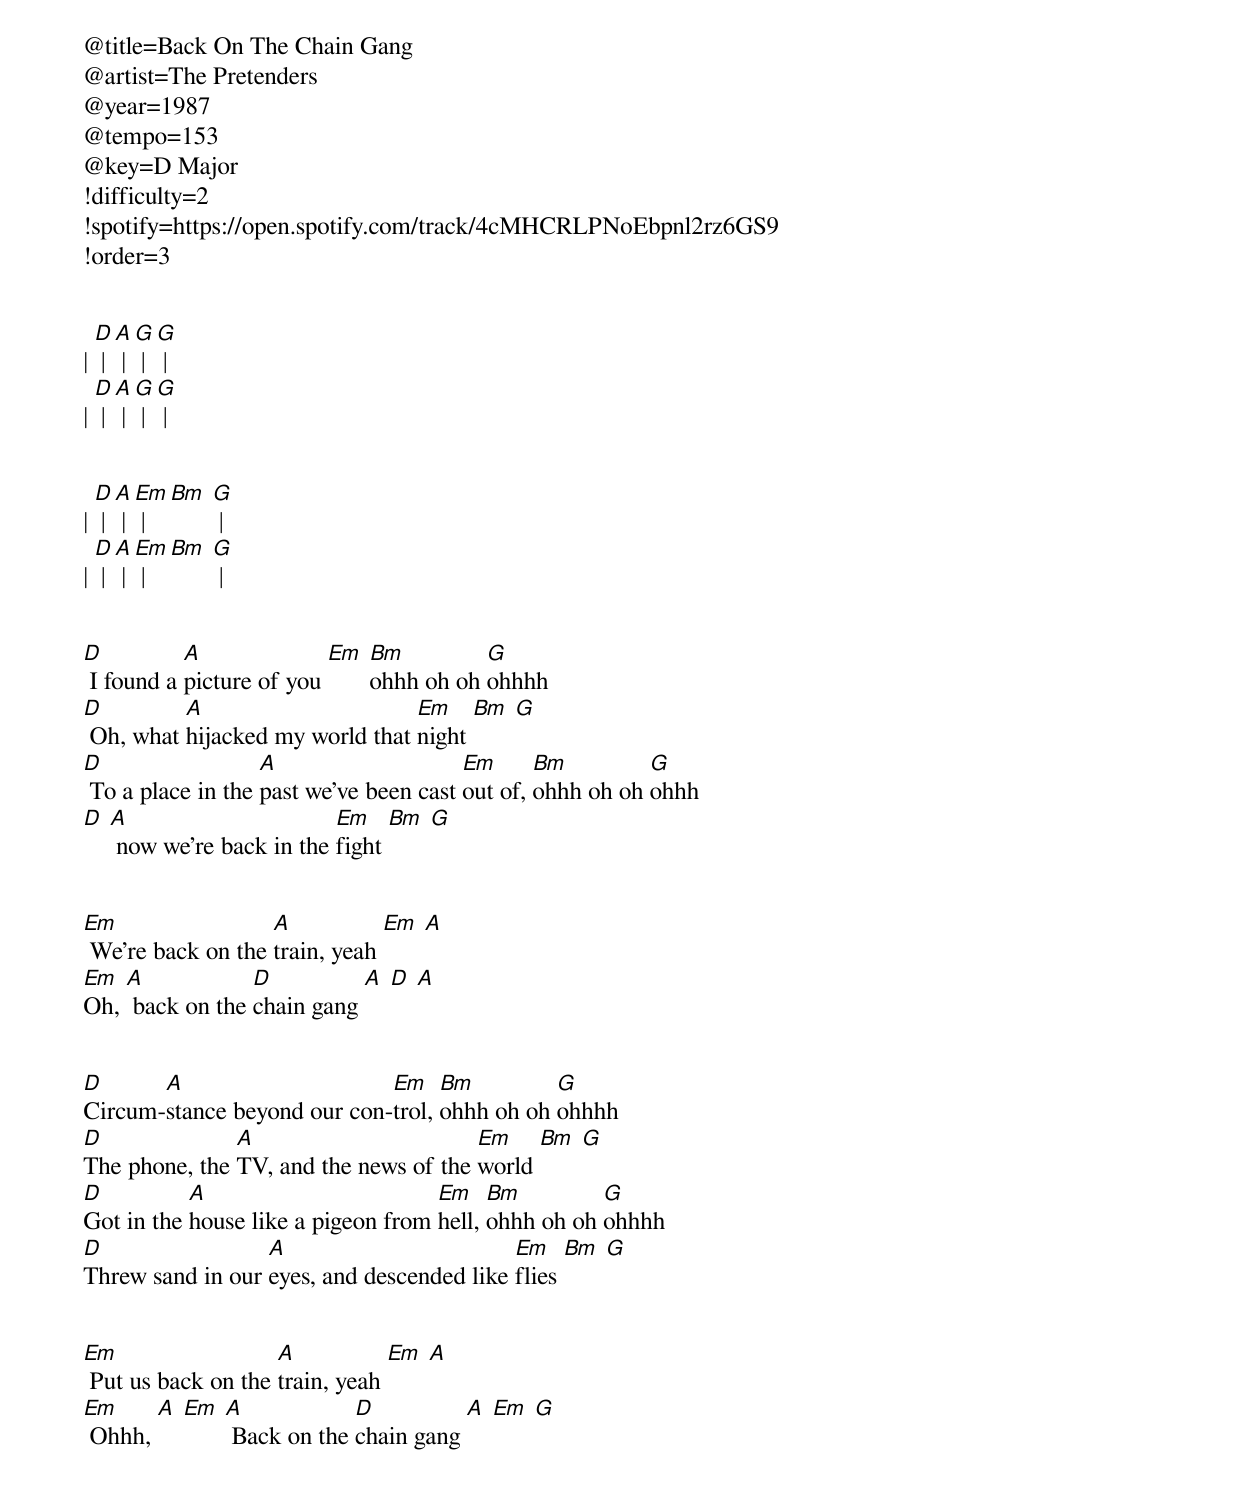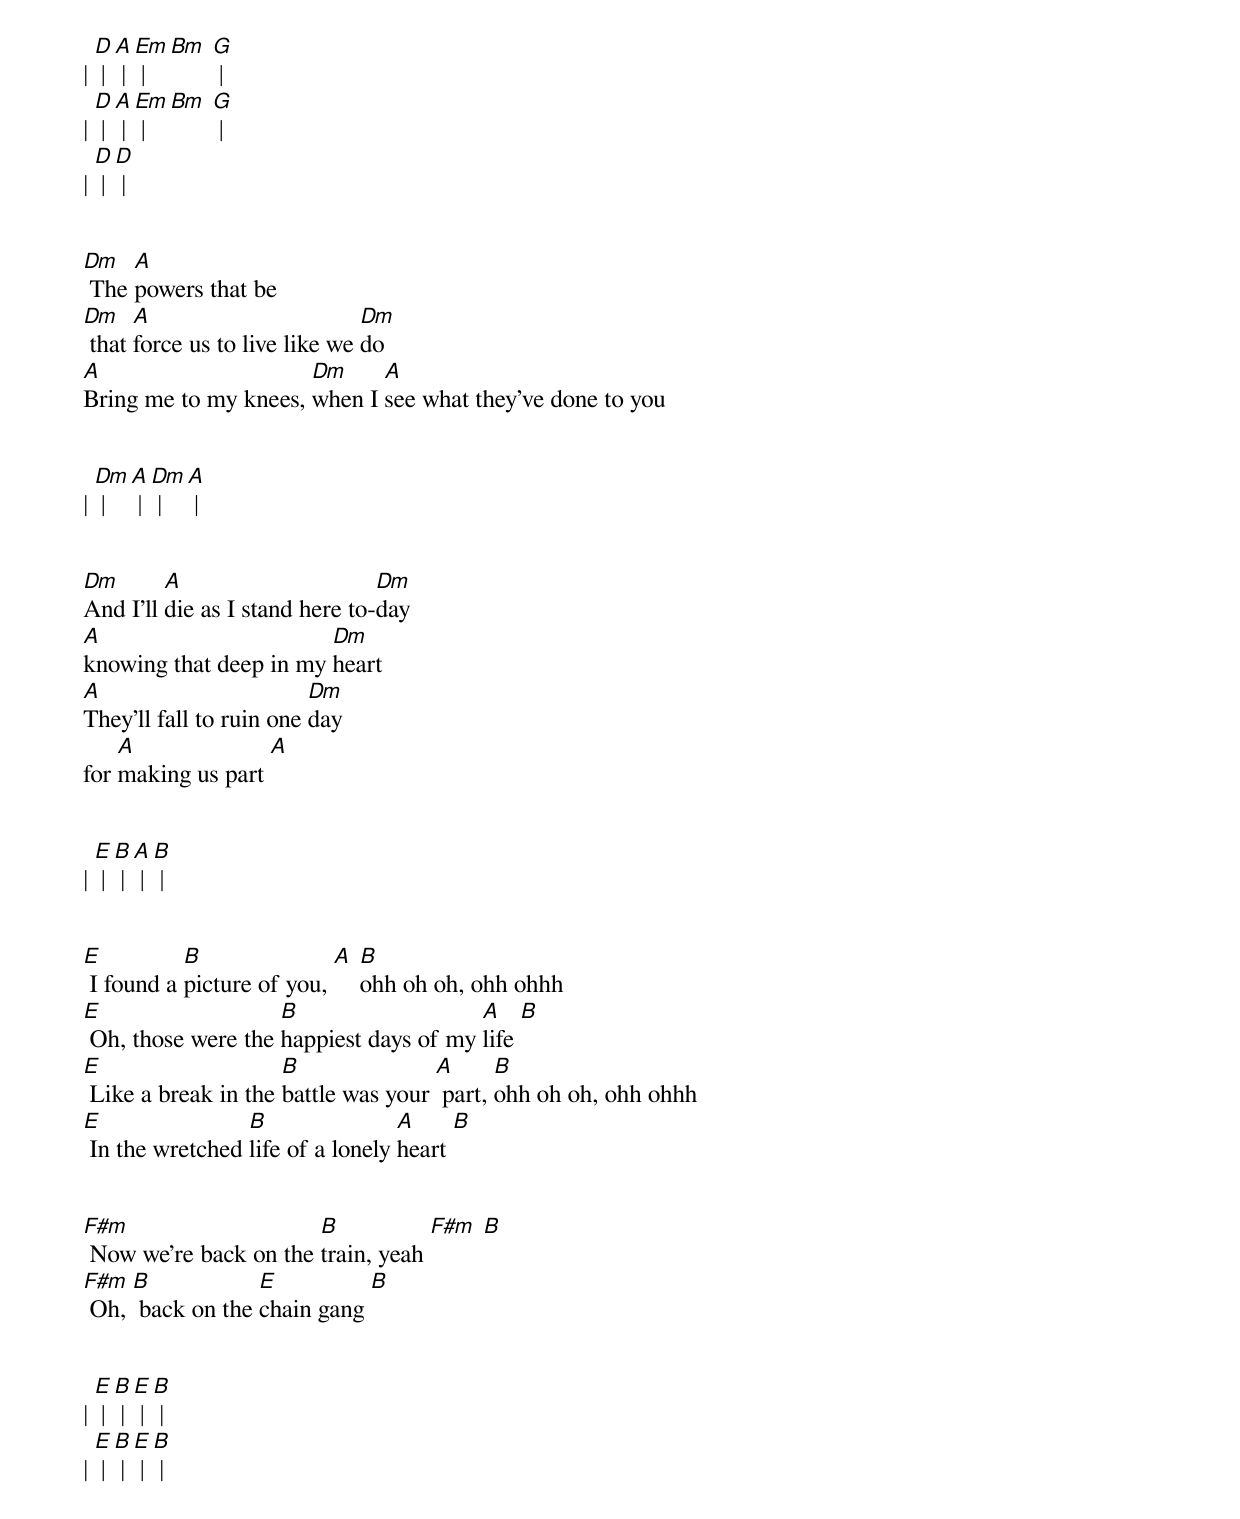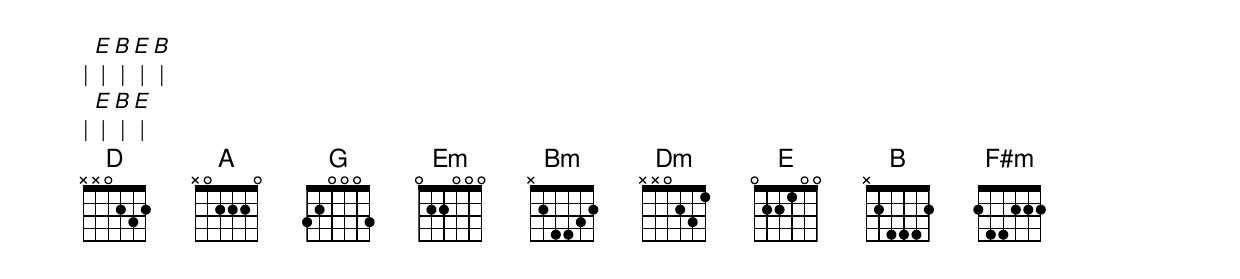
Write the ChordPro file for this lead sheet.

@title=Back On The Chain Gang
@artist=The Pretenders
@year=1987
@tempo=153
@key=D Major
!difficulty=2
!spotify=https://open.spotify.com/track/4cMHCRLPNoEbpnl2rz6GS9
!order=3


| [D] | [A] | [G] | [G] |
| [D] | [A] | [G] | [G] |


| [D] | [A] | [Em] | [Bm] [G] |
| [D] | [A] | [Em] | [Bm] [G] |


[D] I found a [A]picture of you [Em] [Bm]ohhh oh oh [G]ohhhh
[D] Oh, what [A]hijacked my world that [Em]night [Bm] [G]
[D] To a place in the [A]past we've been cast [Em]out of, [Bm]ohhh oh oh [G]ohhh
[D] [A] now we're back in the [Em]fight [Bm] [G]


[Em] We're back on the [A]train, yeah [Em] [A]
[Em]Oh, [A] back on the [D]chain gang [A] [D] [A]


[D]Circum-[A]stance beyond our con-[Em]trol, [Bm]ohhh oh oh [G]ohhhh
[D]The phone, the [A]TV, and the news of the [Em]world [Bm] [G]
[D]Got in the [A]house like a pigeon from [Em]hell, [Bm]ohhh oh oh [G]ohhhh
[D]Threw sand in our [A]eyes, and descended like [Em]flies [Bm] [G]


[Em] Put us back on the [A]train, yeah [Em] [A]
[Em] Ohhh, [A] [Em] [A] Back on the [D]chain gang [A] [Em] [G]


| [D] | [A] | [Em] | [Bm] [G] |
| [D] | [A] | [Em] | [Bm] [G] |
| [D] | [D] |


[Dm] The [A]powers that be
[Dm] that [A]force us to live like we [Dm]do
[A]Bring me to my knees, [Dm]when I [A]see what they've done to you


| [Dm] | [A] | [Dm] | [A] |


[Dm]And I'll [A]die as I stand here to-[Dm]day
[A]knowing that deep in my [Dm]heart
[A]They'll fall to ruin one [Dm]day
for [A]making us part [A]


| [E] | [B] | [A] | [B] |


[E] I found a [B]picture of you, [A] [B]ohh oh oh, ohh ohhh
[E] Oh, those were the [B]happiest days of my [A]life [B]
[E] Like a break in the [B]battle was your [A] part, [B]ohh oh oh, ohh ohhh
[E] In the wretched [B]life of a lonely [A]heart [B]


[F#m] Now we're back on the [B]train, yeah [F#m] [B]
[F#m] Oh, [B] back on the [E]chain gang [B]


| [E] | [B] | [E] | [B] |
| [E] | [B] | [E] | [B] |
| [E] | [B] | [E] | [B] |
| [E] | [B] | [E] |
